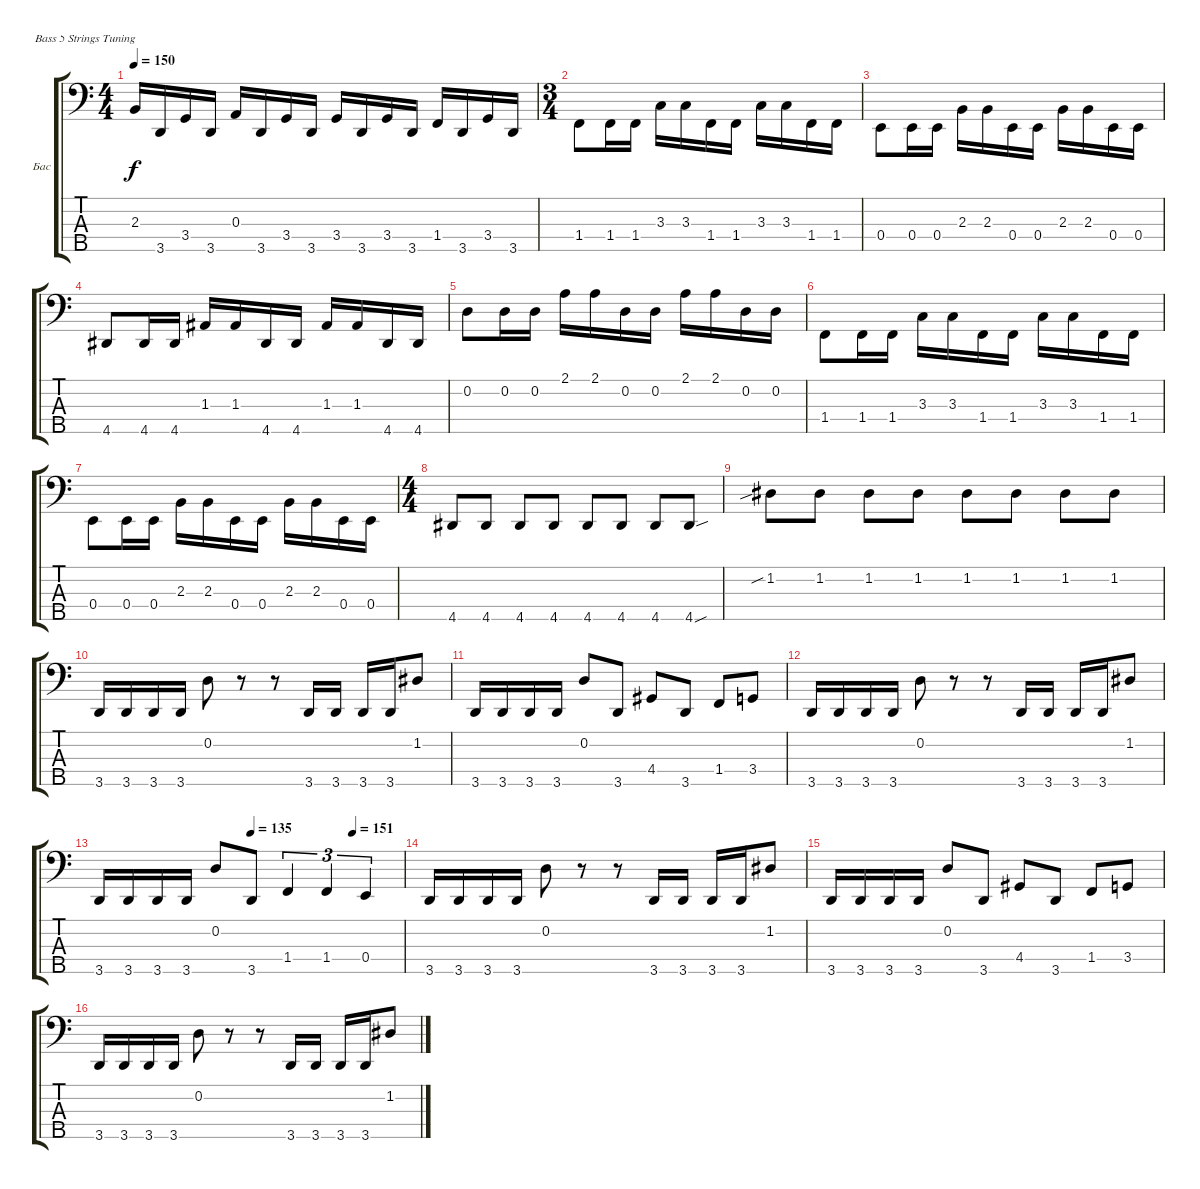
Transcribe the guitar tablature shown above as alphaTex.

\bracketExtendMode groupsimilarinstruments
\firstSystemTrackNameOrientation horizontal
\otherSystemsTrackNameOrientation horizontal
\track ("Бас 1" "Бас") {instrument electricbassfinger}
\staff {score tabs}
\tuning (G2 D2 A1 E1 B0)
\ts (4 4)
\tempo 150
\clef f4
\ks c
2.3.16{dy f} 3.5.16 3.4.16 3.5.16 0.3.16 3.5.16 3.4.16 3.5.16 3.4.16 3.5.16 3.4.16 3.5.16 1.4.16 3.5.16 3.4.16 3.5.16 |
\ts (3 4)
\beaming (8 2 2 2)
1.4.8{beam invert} 1.4.16{beam invert} 1.4.16{beam invert} 3.3.16{beam invert} 3.3.16{beam invert} 1.4.16{beam invert} 1.4.16{beam invert} 3.3.16{beam invert} 3.3.16{beam invert} 1.4.16{beam invert} 1.4.16{beam invert} |
\beaming (8 2 2 2 2)
0.4.8{beam invert} 0.4.16{beam invert} 0.4.16{beam invert} 2.3.16{beam invert} 2.3.16{beam invert} 0.4.16{beam invert} 0.4.16{beam invert} 2.3.16{beam invert} 2.3.16{beam invert} 0.4.16{beam invert} 0.4.16{beam invert} |
4.5.8 4.5.16 4.5.16 1.3.16 1.3.16 4.5.16 4.5.16 1.3.16 1.3.16 4.5.16 4.5.16 |
0.2.8 0.2.16 0.2.16 2.1.16 2.1.16 0.2.16 0.2.16 2.1.16 2.1.16 0.2.16 0.2.16 |
1.4.8{beam invert} 1.4.16{beam invert} 1.4.16{beam invert} 3.3.16{beam invert} 3.3.16{beam invert} 1.4.16{beam invert} 1.4.16{beam invert} 3.3.16{beam invert} 3.3.16{beam invert} 1.4.16{beam invert} 1.4.16{beam invert} |
0.4.8{beam invert} 0.4.16{beam invert} 0.4.16{beam invert} 2.3.16{beam invert} 2.3.16{beam invert} 0.4.16{beam invert} 0.4.16{beam invert} 2.3.16{beam invert} 2.3.16{beam invert} 0.4.16{beam invert} 0.4.16{beam invert} |
\ts (4 4)
\beaming (8 2 2 2 2)
4.5.8 4.5.8 4.5.8 4.5.8 4.5.8 4.5.8 4.5.8 4.5{sou}.8 |
1.2{sib}.8 1.2.8 1.2.8 1.2.8 1.2.8 1.2.8 1.2.8 1.2.8 |
3.5.16 3.5.16 3.5.16 3.5.16 0.2.8 r.8 r.8 3.5.16 3.5.16 3.5.16 3.5.16 1.2.8 |
3.5.16 3.5.16 3.5.16 3.5.16 0.2.8 3.5.8 4.4.8 3.5.8 1.4.8 3.4.8 |
3.5.16 3.5.16 3.5.16 3.5.16 0.2.8 r.8 r.8 3.5.16 3.5.16 3.5.16 3.5.16 1.2.8 |
\tempo (135 0.5)
\tempo (151 0.833333)
3.5.16 3.5.16 3.5.16 3.5.16 0.2.8 3.5.8 1.4.4{tu (3 2)} 1.4.4{tu (3 2)} 0.4.4{tu (3 2)} |
3.5.16 3.5.16 3.5.16 3.5.16 0.2.8 r.8 r.8 3.5.16 3.5.16 3.5.16 3.5.16 1.2.8 |
3.5.16 3.5.16 3.5.16 3.5.16 0.2.8 3.5.8 4.4.8 3.5.8 1.4.8 3.4.8 |
3.5.16 3.5.16 3.5.16 3.5.16 0.2.8 r.8 r.8 3.5.16 3.5.16 3.5.16 3.5.16 1.2.8
